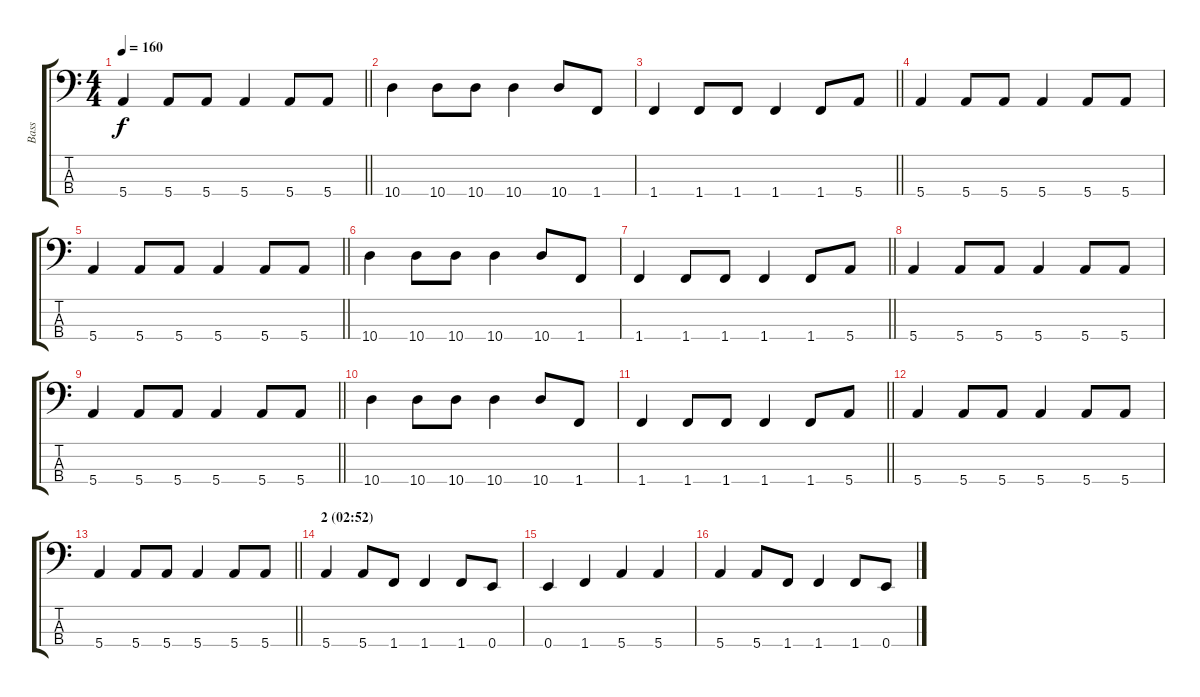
\track ("Bass" "Bass") {instrument electricbassfinger}
\staff {score tabs}
\tuning (G2 D2 A1 E1) {hide}
\ts (4 4)
\tempo 160
\clef f4
\barLineRight lightlight
\ks c
5.4.4{dy f} 5.4.8 5.4.8 5.4.4 5.4.8 5.4.8 |
10.4.4 10.4.8 10.4.8 10.4.4 10.4.8 1.4.8 |
\barLineRight lightlight
1.4.4 1.4.8 1.4.8 1.4.4 1.4.8 5.4.8 |
5.4.4 5.4.8 5.4.8 5.4.4 5.4.8 5.4.8 |
\barLineRight lightlight
5.4.4 5.4.8 5.4.8 5.4.4 5.4.8 5.4.8 |
10.4.4 10.4.8 10.4.8 10.4.4 10.4.8 1.4.8 |
\barLineRight lightlight
1.4.4 1.4.8 1.4.8 1.4.4 1.4.8 5.4.8 |
5.4.4 5.4.8 5.4.8 5.4.4 5.4.8 5.4.8 |
\barLineRight lightlight
5.4.4 5.4.8 5.4.8 5.4.4 5.4.8 5.4.8 |
10.4.4 10.4.8 10.4.8 10.4.4 10.4.8 1.4.8 |
\barLineRight lightlight
1.4.4 1.4.8 1.4.8 1.4.4 1.4.8 5.4.8 |
5.4.4 5.4.8 5.4.8 5.4.4 5.4.8 5.4.8 |
\barLineRight lightlight
5.4.4 5.4.8 5.4.8 5.4.4 5.4.8 5.4.8 |
\section ("" "2 (02:52)")
5.4.4 5.4.8 1.4.8 1.4.4 1.4.8 0.4.8 |
0.4.4 1.4.4 5.4.4 5.4.4 |
5.4.4 5.4.8 1.4.8 1.4.4 1.4.8 0.4.8
